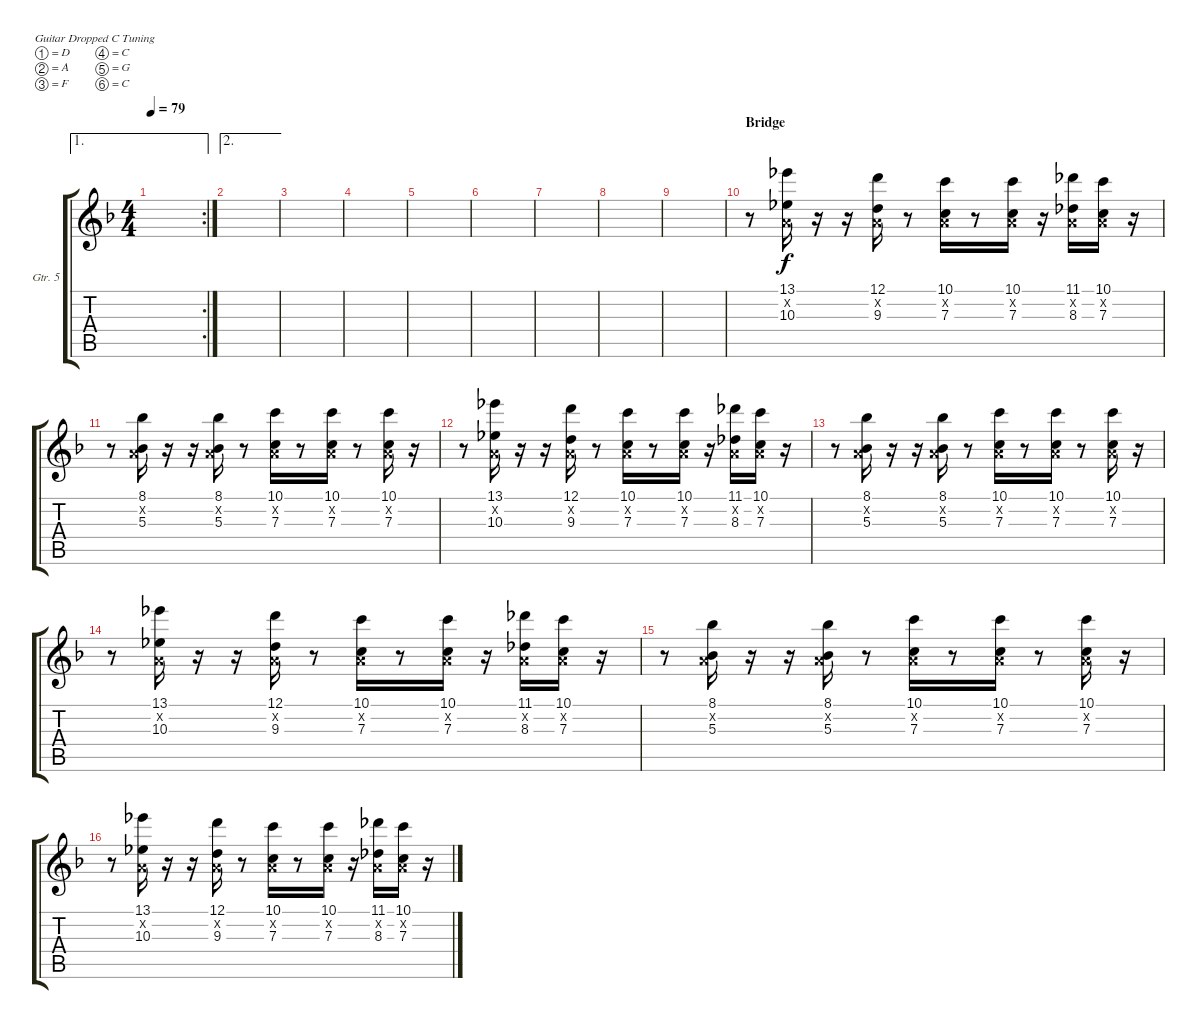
\defaultSystemsLayout 4
\bracketExtendMode groupsimilarinstruments
\firstSystemTrackNameOrientation horizontal
\otherSystemsTrackNameOrientation horizontal
\track ("Electric Guitar" "Gtr. 5") {instrument electricguitarclean}
\staff {score tabs}
\tuning (D4 A3 F3 C3 G2 C2)
\ae 1
\rc 2
\ts (4 4)
\tempo 79
\clef g2
\scale
0.354497
\ks f
|
\ae 2
\scale
0.322751 |
\scale
0.322751 |
\scale
0.333333 |
\scale
0.333333 |
\scale
0.333333 |
\scale
0.333333 |
\scale
0.333333 |
\scale
0.333333 |
\section ("" "Bridge")
r.8 (13.1 10.3 0.2{x}).16 r.16 r.16 (12.1 9.3 0.2{x}).16 r.8 (10.1 7.3 0.2{x}).16 r.8 (10.1 7.3 0.2{x}).16 r.16 (11.1 8.3 0.2{x}).16 (7.3 10.1 0.2{x}).16 r.16 |
r.8 (8.1 5.3 0.2{x}).16 r.16 r.16 (8.1 0.2{x} 5.3).16 r.8 (7.3 10.1 0.2{x}).16 r.8 (10.1 0.2{x} 7.3).16 r.8 (7.3 0.2{x} 10.1).16 r.16 |
r.8 (13.1 10.3 0.2{x}).16 r.16 r.16 (12.1 9.3 0.2{x}).16 r.8 (10.1 7.3 0.2{x}).16 r.8 (10.1 7.3 0.2{x}).16 r.16 (11.1 8.3 0.2{x}).16 (7.3 10.1 0.2{x}).16 r.16 |
r.8 (8.1 5.3 0.2{x}).16 r.16 r.16 (8.1 0.2{x} 5.3).16 r.8 (7.3 10.1 0.2{x}).16 r.8 (10.1 0.2{x} 7.3).16 r.8 (7.3 0.2{x} 10.1).16 r.16 |
r.8 (13.1 10.3 0.2{x}).16 r.16 r.16 (12.1 9.3 0.2{x}).16 r.8 (10.1 7.3 0.2{x}).16 r.8 (10.1 7.3 0.2{x}).16 r.16 (11.1 8.3 0.2{x}).16 (7.3 10.1 0.2{x}).16 r.16 |
r.8 (8.1 5.3 0.2{x}).16 r.16 r.16 (8.1 0.2{x} 5.3).16 r.8 (7.3 10.1 0.2{x}).16 r.8 (10.1 0.2{x} 7.3).16 r.8 (7.3 0.2{x} 10.1).16 r.16 |
r.8 (13.1 10.3 0.2{x}).16 r.16 r.16 (12.1 9.3 0.2{x}).16 r.8 (10.1 7.3 0.2{x}).16 r.8 (10.1 7.3 0.2{x}).16 r.16 (11.1 8.3 0.2{x}).16 (7.3 10.1 0.2{x}).16 r.16
